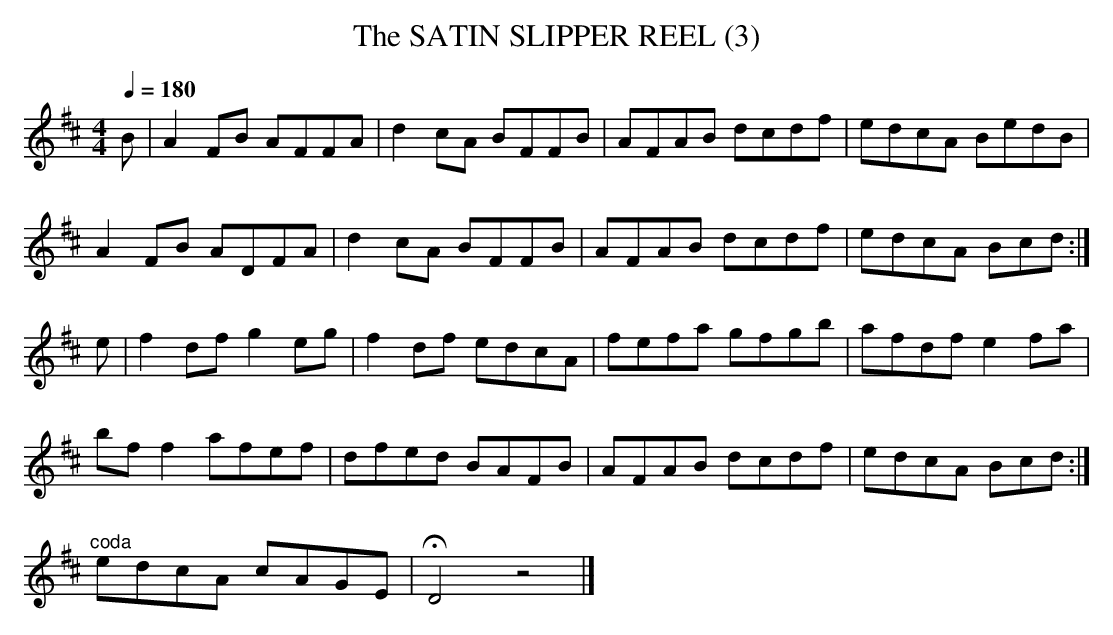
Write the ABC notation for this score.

X:1
T:SATIN SLIPPER REEL (3), The
Q:1/4=180
M:4/4
K:D
B|A2FB AFFA|d2cA BFFB|AFAB dcdf|edcA BedB|
A2FB ADFA|d2cA BFFB|AFAB dcdf|edcA Bcd :|
e|f2df g2eg|f2df edcA|fefa gfgb|afdf e2 fa|
bff2 afef|dfed BAFB|AFAB dcdf|edcA Bcd :|
"^coda" edcA cAGE|HD4z4|]
